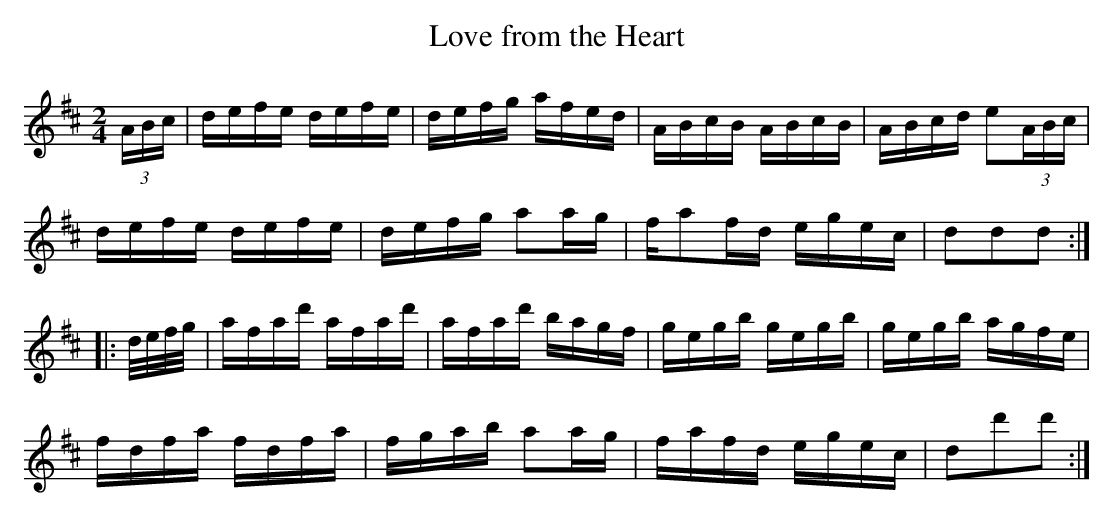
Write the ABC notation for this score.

X:1
T:Love from the Heart
M:2/4
L:1/8
K:D
(3A/B/c/|d/e/f/e/ d/e/f/e/|d/e/f/g/ a/f/e/d/|A/B/c/B/ A/B/c/B/|A/B/c/d/ e(3A/B/c/|
d/e/f/e/ d/e/f/e/|d/e/f/g/ aa/g/|f/af/d/ e/g/e/c/|ddd:|
|:d/4e/4f/4g/4|a/f/a/d'/ a/f/a/d'/|a/f/a/d'/ b/a/g/f/|g/e/g/b/ g/e/g/b/|g/e/g/b/ a/g/f/e/|
f/d/f/a/ f/d/f/a/|f/g/a/b/ aa/g/|f/a/f/d/ e/g/e/c/|dd'd':|]
